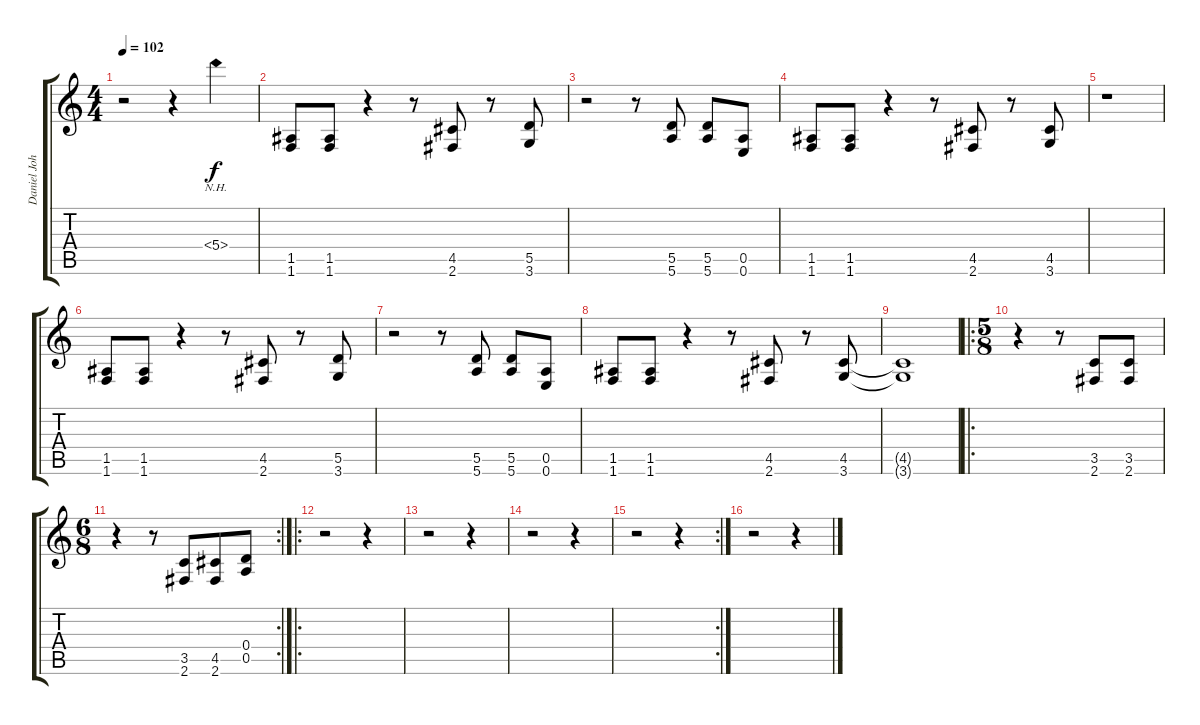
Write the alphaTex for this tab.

\track ("Daniel Johns (gtr3)" "Daniel Joh") {instrument distortionguitar}
\staff {score tabs}
\tuning (E4 B3 G3 D3 A2 E2) {hide}
\ts (4 4)
\tempo 102
\clef g2
\ks c
r.2{dy f} r.4 5.4{nh}.4 |
(1.5 1.6).8 (1.5 1.6).8 r.4 r.8 (4.5 2.6).8 r.8 (5.5 3.6).8 |
r.2 r.8 (5.5 5.6).8 (5.5 5.6).8 (0.5 0.6).8 |
(1.5 1.6).8 (1.5 1.6).8 r.4 r.8 (4.5 2.6).8 r.8 (4.5 3.6).8 |
r.1 |
(1.5 1.6).8 (1.5 1.6).8 r.4 r.8 (4.5 2.6).8 r.8 (5.5 3.6).8 |
r.2 r.8 (5.5 5.6).8 (5.5 5.6).8 (0.5 0.6).8 |
(1.5 1.6).8 (1.5 1.6).8 r.4 r.8 (4.5 2.6).8 r.8 (4.5 3.6).8 |
(4.5{t} 3.6{t}).1 |
\ro
\ts (5 8)
r.4 r.8 (3.5 2.6).8 (3.5 2.6).8 |
\rc 2
\ts (6 8)
r.4 r.8 (3.5 2.6).8 (4.5 2.6).8 (0.4 0.5).8 |
\ro
r.2 r.4 |
r.2 r.4 |
r.2 r.4 |
\rc 2
r.2 r.4 |
r.2 r.4
